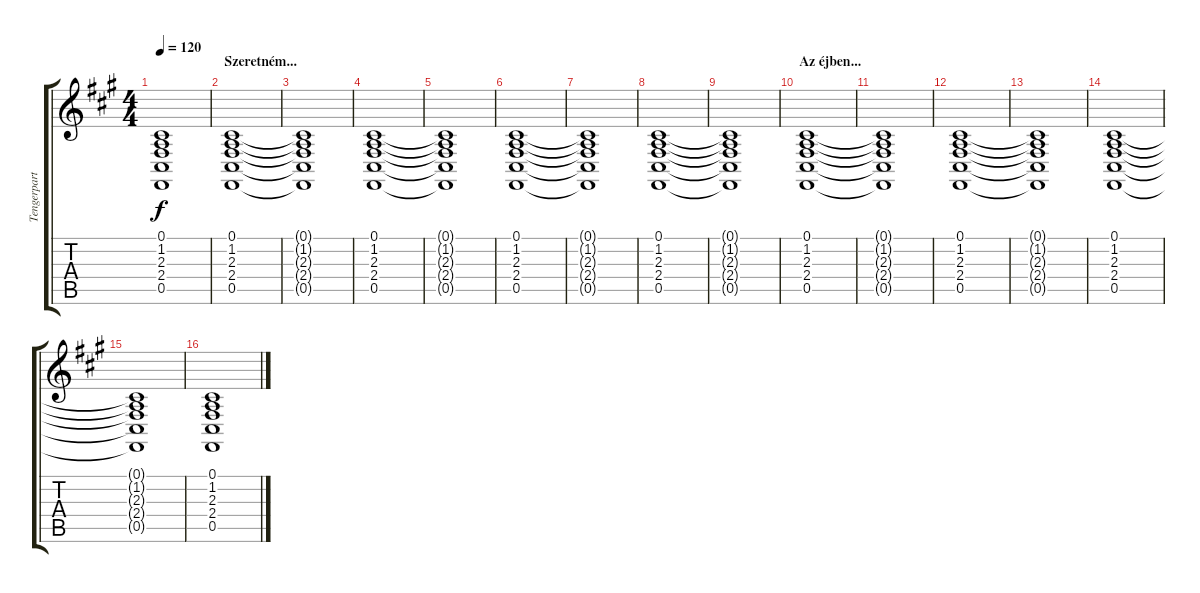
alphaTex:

\track ("Tengerpart" "Tengerpart") {instrument seashore}
\staff {score tabs}
\tuning (Db4 Ab3 E3 B2 Gb2 Db2) {hide}
\ts (4 4)
\tempo 120
\clef g2
\ks a
(0.1{t} 1.2{t} 2.3{t} 2.4{t} 0.5{t}).1{dy f} |
\section ("" "Szeretném...")
(0.1 1.2 2.3 2.4 0.5).1 |
(0.1{t} 1.2{t} 2.3{t} 2.4{t} 0.5{t}).1 |
(0.1 1.2 2.3 2.4 0.5).1 |
(0.1{t} 1.2{t} 2.3{t} 2.4{t} 0.5{t}).1 |
(0.1 1.2 2.3 2.4 0.5).1 |
(0.1{t} 1.2{t} 2.3{t} 2.4{t} 0.5{t}).1 |
(0.1 1.2 2.3 2.4 0.5).1 |
(0.1{t} 1.2{t} 2.3{t} 2.4{t} 0.5{t}).1 |
\section ("" "Az éjben...")
(0.1 1.2 2.3 2.4 0.5).1 |
(0.1{t} 1.2{t} 2.3{t} 2.4{t} 0.5{t}).1 |
(0.1 1.2 2.3 2.4 0.5).1 |
(0.1{t} 1.2{t} 2.3{t} 2.4{t} 0.5{t}).1 |
(0.1 1.2 2.3 2.4 0.5).1 |
(0.1{t} 1.2{t} 2.3{t} 2.4{t} 0.5{t}).1 |
(0.1 1.2 2.3 2.4 0.5).1
